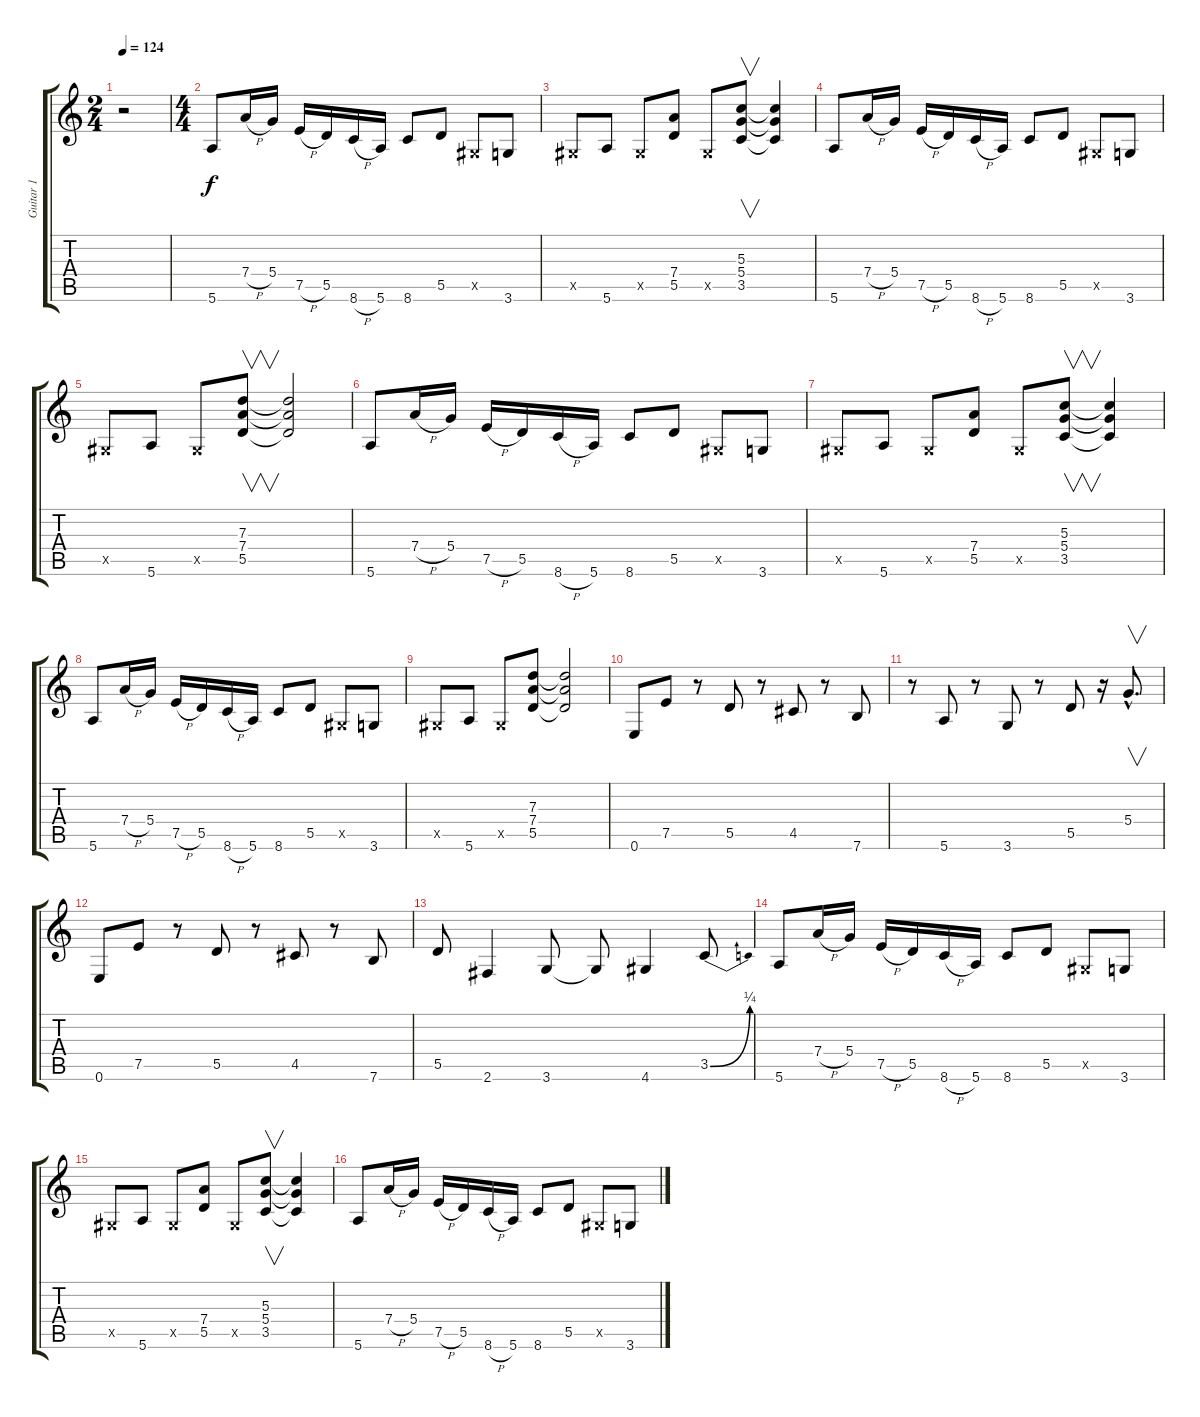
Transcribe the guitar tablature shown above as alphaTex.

\track ("Guitar 1" "Guitar 1") {instrument overdrivenguitar}
\staff {score tabs}
\tuning (E4 B3 G3 D3 A2 E2) {hide}
\ts (2 4)
\tempo 124
\clef g2
\ks c
r.2{dy f} |
\ts (4 4)
5.6.8 7.4{h}.16 5.4.16 7.5{h}.16 5.5.16 8.6{h}.16 5.6.16 8.6.8 5.5.8 -1.5{x}.8 3.6.8 |
-1.5{x}.8 5.6.8 -1.5{x}.8 (7.4 5.5).8 -1.5{x}.8 (5.3 5.4 3.5).8{v} (5.3{t} 5.4{t} 3.5{t}).4 |
5.6.8 7.4{h}.16 5.4.16 7.5{h}.16 5.5.16 8.6{h}.16 5.6.16 8.6.8 5.5.8 -1.5{x}.8 3.6.8 |
-1.5{x}.8 5.6.8 -1.5{x}.8 (7.3 7.4 5.5).8{v} (7.3{t} 7.4{t} 5.5{t}).2 |
5.6.8 7.4{h}.16 5.4.16 7.5{h}.16 5.5.16 8.6{h}.16 5.6.16 8.6.8 5.5.8 -1.5{x}.8 3.6.8 |
-1.5{x}.8 5.6.8 -1.5{x}.8 (7.4 5.5).8 -1.5{x}.8 (5.3 5.4 3.5).8{v} (5.3{t} 5.4{t} 3.5{t}).4 |
5.6.8 7.4{h}.16 5.4.16 7.5{h}.16 5.5.16 8.6{h}.16 5.6.16 8.6.8 5.5.8 -1.5{x}.8 3.6.8 |
-1.5{x}.8 5.6.8 -1.5{x}.8 (7.3 7.4 5.5).8 (7.3{t} 7.4{t} 5.5{t}).2 |
0.6.8 7.5.8 r.8 5.5.8 r.8 4.5.8 r.8 7.6.8 |
r.8 5.6.8 r.8 3.6.8 r.8 5.5.8 r.16 5.4{hac}.8{v d} |
0.6.8 7.5.8 r.8 5.5.8 r.8 4.5.8 r.8 7.6.8 |
5.5.8 2.6.4 3.6.8 3.6{t}.8 4.6.4 3.5{be (bend 0 0 60 1)}.8 |
5.6.8 7.4{h}.16 5.4.16 7.5{h}.16 5.5.16 8.6{h}.16 5.6.16 8.6.8 5.5.8 -1.5{x}.8 3.6.8 |
-1.5{x}.8 5.6.8 -1.5{x}.8 (7.4 5.5).8 -1.5{x}.8 (5.3 5.4 3.5).8{v} (5.3{t} 5.4{t} 3.5{t}).4 |
5.6.8 7.4{h}.16 5.4.16 7.5{h}.16 5.5.16 8.6{h}.16 5.6.16 8.6.8 5.5.8 -1.5{x}.8 3.6.8
